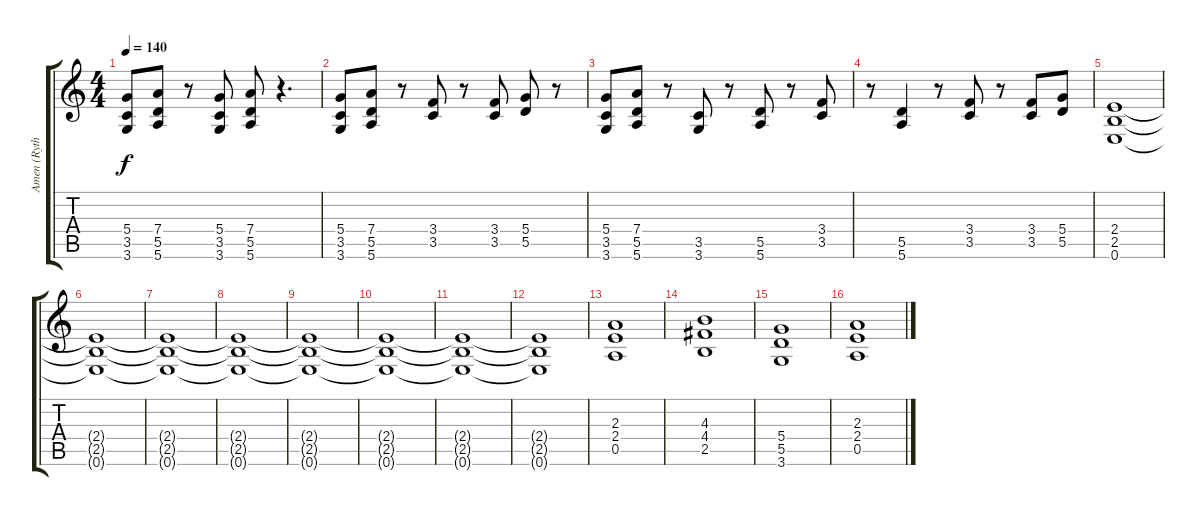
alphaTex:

\track ("Amen (Rythm)" "Amen (Ryth") {instrument distortionguitar}
\staff {score tabs}
\tuning (E4 B3 G3 D3 A2 E2) {hide}
\ts (4 4)
\tempo 140
\clef g2
\ks c
(5.4 3.5 3.6).8{dy f} (7.4 5.5 5.6).8 r.8 (5.4 3.5 3.6).8 (7.4 5.5 5.6).8 r.4{d} |
(5.4 3.5 3.6).8 (7.4 5.5 5.6).8 r.8 (3.4 3.5).8 r.8 (3.4 3.5).8 (5.4 5.5).8 r.8 |
(5.4 3.5 3.6).8 (7.4 5.5 5.6).8 r.8 (3.5 3.6).8 r.8 (5.5 5.6).8 r.8 (3.4 3.5).8 |
r.8 (5.5 5.6).4 r.8 (3.4 3.5).8 r.8 (3.4 3.5).8 (5.4 5.5).8 |
(2.4 2.5 0.6).1 |
(2.4{t} 2.5{t} 0.6{t}).1 |
(2.4{t} 2.5{t} 0.6{t}).1 |
(2.4{t} 2.5{t} 0.6{t}).1 |
(2.4{t} 2.5{t} 0.6{t}).1 |
(2.4{t} 2.5{t} 0.6{t}).1 |
(2.4{t} 2.5{t} 0.6{t}).1 |
(2.4{t} 2.5{t} 0.6{t}).1 |
(2.3 2.4 0.5).1 |
(4.3 4.4 2.5).1 |
(5.4 5.5 3.6).1 |
(2.3 2.4 0.5).1
